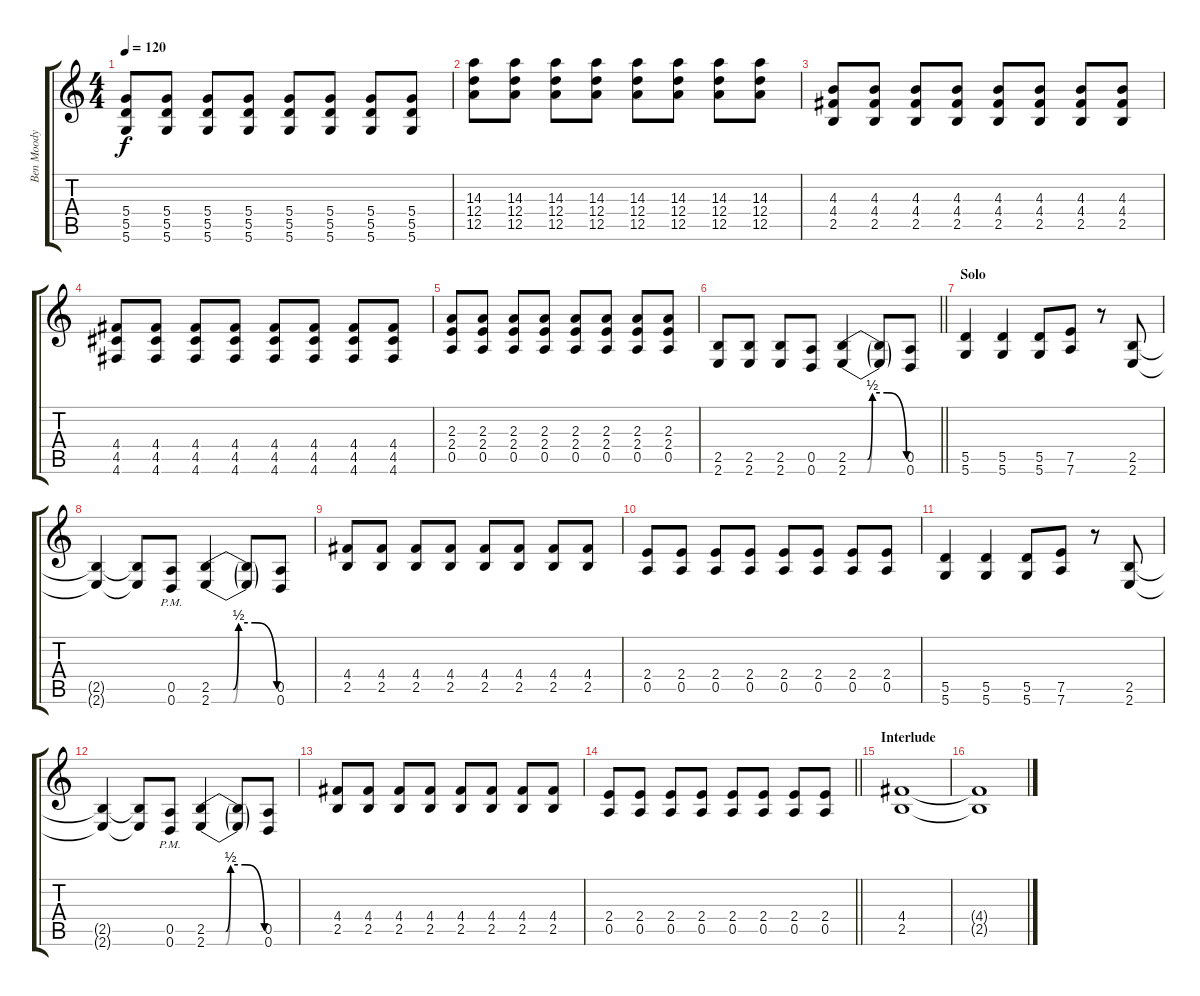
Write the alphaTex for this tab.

\track ("Ben Moody" "Ben Moody") {instrument distortionguitar}
\staff {score tabs}
\tuning (E4 B3 G3 D3 A2 D2) {hide}
\ts (4 4)
\tempo 120
\clef g2
\ks c
(5.4 5.5 5.6).8{dy f} (5.4 5.5 5.6).8 (5.4 5.5 5.6).8 (5.4 5.5 5.6).8 (5.4 5.5 5.6).8 (5.4 5.5 5.6).8 (5.4 5.5 5.6).8 (5.4 5.5 5.6).8 |
(14.3 12.4 12.5).8 (14.3 12.4 12.5).8 (14.3 12.4 12.5).8 (14.3 12.4 12.5).8 (14.3 12.4 12.5).8 (14.3 12.4 12.5).8 (14.3 12.4 12.5).8 (14.3 12.4 12.5).8 |
(4.3 4.4 2.5).8 (4.3 4.4 2.5).8 (4.3 4.4 2.5).8 (4.3 4.4 2.5).8 (4.3 4.4 2.5).8 (4.3 4.4 2.5).8 (4.3 4.4 2.5).8 (4.3 4.4 2.5).8 |
(4.4 4.5 4.6).8 (4.4 4.5 4.6).8 (4.4 4.5 4.6).8 (4.4 4.5 4.6).8 (4.4 4.5 4.6).8 (4.4 4.5 4.6).8 (4.4 4.5 4.6).8 (4.4 4.5 4.6).8 |
(2.3 2.4 0.5).8 (2.3 2.4 0.5).8 (2.3 2.4 0.5).8 (2.3 2.4 0.5).8 (2.3 2.4 0.5).8 (2.3 2.4 0.5).8 (2.3 2.4 0.5).8 (2.3 2.4 0.5).8 |
\barLineRight lightlight
(2.5 2.6).8 (2.5 2.6).8 (2.5 2.6).8 (0.5 0.6).8 (2.5{be (custom 0 0 20 0 25 2 40 2 60 0)} 2.6{be (custom 0 0 20 0 25 2 40 2 60 0)}).4 (2.5{t} 2.6{t}).8 (0.5 0.6).8 |
\section ("" "Solo")
(5.5 5.6).4{balance 8} (5.5 5.6).4 (5.5 5.6).8 (7.5 7.6).8 r.8 (2.5 2.6).8 |
(2.5{t} 2.6{t}).4 (2.5{t} 2.6{t}).8 (0.5{pm} 0.6{pm}).8 (2.5{be (custom 0 0 20 0 25 2 40 2 60 0)} 2.6{be (custom 0 0 20 0 25 2 40 2 60 0)}).4 (2.5{t} 2.6{t}).8 (0.5 0.6).8 |
(4.4 2.5).8 (4.4 2.5).8 (4.4 2.5).8 (4.4 2.5).8 (4.4 2.5).8 (4.4 2.5).8 (4.4 2.5).8 (4.4 2.5).8 |
(2.4 0.5).8 (2.4 0.5).8 (2.4 0.5).8 (2.4 0.5).8 (2.4 0.5).8 (2.4 0.5).8 (2.4 0.5).8 (2.4 0.5).8 |
(5.5 5.6).4 (5.5 5.6).4 (5.5 5.6).8 (7.5 7.6).8 r.8 (2.5 2.6).8 |
(2.5{t} 2.6{t}).4 (2.5{t} 2.6{t}).8 (0.5{pm} 0.6{pm}).8 (2.5{be (custom 0 0 20 0 25 2 40 2 60 0)} 2.6{be (custom 0 0 20 0 25 2 40 2 60 0)}).4 (2.5{t} 2.6{t}).8 (0.5 0.6).8 |
(4.4 2.5).8 (4.4 2.5).8 (4.4 2.5).8 (4.4 2.5).8 (4.4 2.5).8 (4.4 2.5).8 (4.4 2.5).8 (4.4 2.5).8 |
\barLineRight lightlight
(2.4 0.5).8 (2.4 0.5).8 (2.4 0.5).8 (2.4 0.5).8 (2.4 0.5).8 (2.4 0.5).8 (2.4 0.5).8 (2.4 0.5).8 |
\section ("" "Interlude")
(4.4 2.5).1{volume 0} |
(4.4{t} 2.5{t}).1
